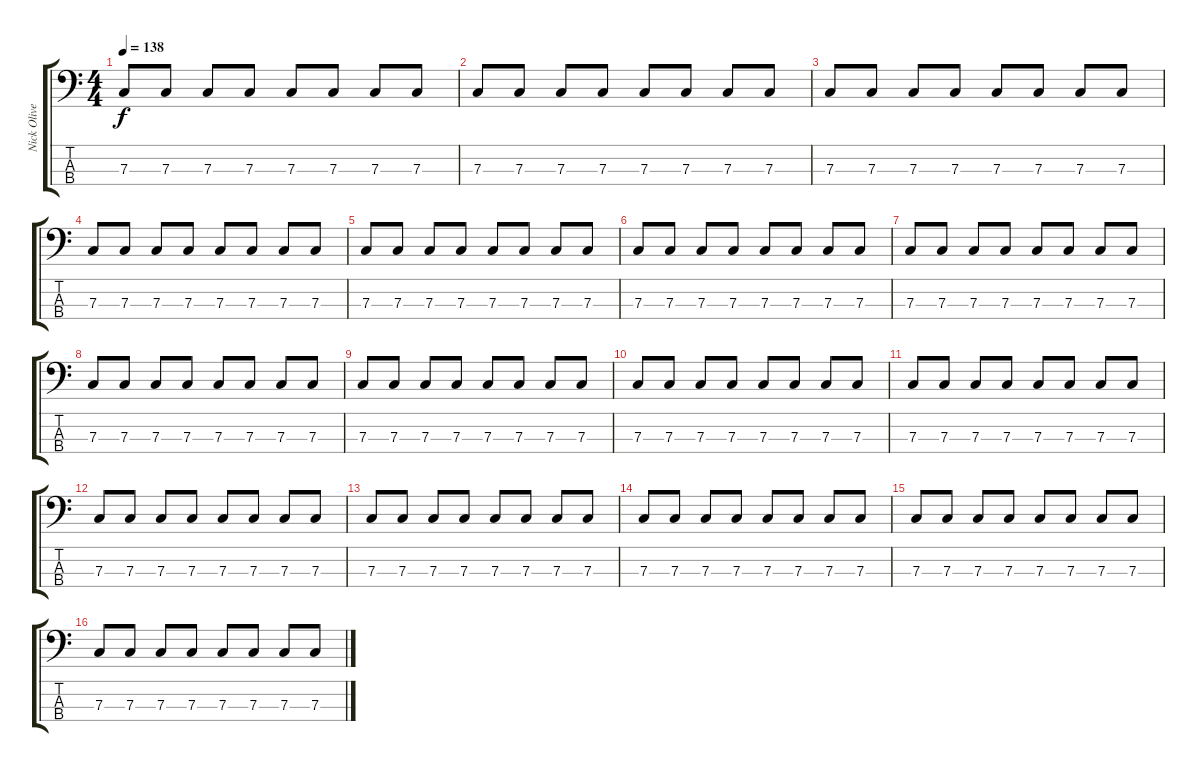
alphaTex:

\track ("Nick Oliveri" "Nick Olive") {instrument electricbassfinger}
\staff {score tabs}
\tuning (Eb2 Bb1 F1 C1) {hide}
\ts (4 4)
\tempo 138
\clef f4
\ks c
7.3.8{dy f instrument electricbassfinger} 7.3.8 7.3.8 7.3.8 7.3.8 7.3.8 7.3.8 7.3.8 |
7.3.8 7.3.8 7.3.8 7.3.8 7.3.8 7.3.8 7.3.8 7.3.8 |
7.3.8 7.3.8 7.3.8 7.3.8 7.3.8 7.3.8 7.3.8 7.3.8 |
7.3.8 7.3.8 7.3.8 7.3.8 7.3.8 7.3.8 7.3.8 7.3.8 |
7.3.8 7.3.8 7.3.8 7.3.8 7.3.8 7.3.8 7.3.8 7.3.8 |
7.3.8 7.3.8 7.3.8 7.3.8 7.3.8 7.3.8 7.3.8 7.3.8 |
7.3.8 7.3.8 7.3.8 7.3.8 7.3.8 7.3.8 7.3.8 7.3.8 |
7.3.8 7.3.8 7.3.8 7.3.8 7.3.8 7.3.8 7.3.8 7.3.8 |
7.3.8 7.3.8 7.3.8 7.3.8 7.3.8 7.3.8 7.3.8 7.3.8 |
7.3.8 7.3.8 7.3.8 7.3.8 7.3.8 7.3.8 7.3.8 7.3.8 |
7.3.8 7.3.8 7.3.8 7.3.8 7.3.8 7.3.8 7.3.8 7.3.8 |
7.3.8 7.3.8 7.3.8 7.3.8 7.3.8 7.3.8 7.3.8 7.3.8 |
7.3.8 7.3.8 7.3.8 7.3.8 7.3.8 7.3.8 7.3.8 7.3.8 |
7.3.8 7.3.8 7.3.8 7.3.8 7.3.8 7.3.8 7.3.8 7.3.8 |
7.3.8 7.3.8 7.3.8 7.3.8 7.3.8 7.3.8 7.3.8 7.3.8 |
7.3.8 7.3.8 7.3.8 7.3.8 7.3.8 7.3.8 7.3.8 7.3.8
